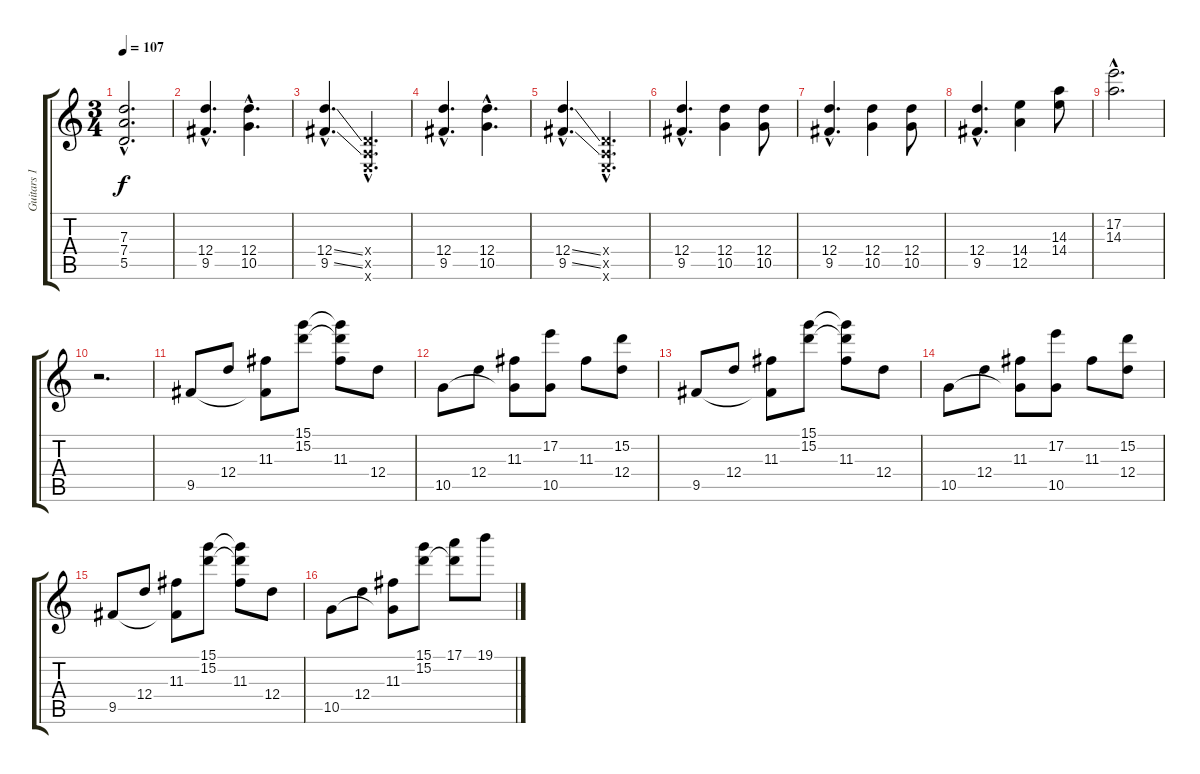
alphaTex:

\track ("Guitars 1" "Guitars 1") {instrument acousticguitarnylon}
\staff {score tabs}
\tuning (E4 B3 G3 D3 A2 E2) {hide}
\ts (3 4)
\tempo 107
\clef g2
\ks c
(7.3{hac t} 7.4{hac t} 5.5{hac t}).2{d dy f} |
(12.4{hac} 9.5{hac}).4{d} (12.4{hac} 10.5{hac}).4{d} |
(12.4{ss hac} 9.5{ss hac}).4{d} (0.4{hac x} 0.5{hac x} 0.6{hac x}).4{d} |
(12.4{hac} 9.5{hac}).4{d} (12.4{hac} 10.5{hac}).4{d} |
(12.4{ss hac} 9.5{ss hac}).4{d} (0.4{hac x} 0.5{hac x} 0.6{hac x}).4{d} |
(12.4{hac} 9.5{hac}).4{d} (12.4 10.5).4 (12.4 10.5).8 |
(12.4{hac} 9.5{hac}).4{d} (12.4 10.5).4 (12.4 10.5).8 |
(12.4{hac} 9.5{hac}).4{d} (14.4 12.5).4 (14.3 14.4).8 |
(17.2{hac} 14.3{hac}).2{d} |
r.2{d} |
9.5.8 12.4.8 (11.3 9.5{t}).8 (15.1 15.2).8 (15.1{t} 15.2{t} 11.3).8 12.4.8 |
10.5.8 12.4.8 (11.3 10.5{t}).8 (17.2 10.5).8 11.3.8 (15.2 12.4).8 |
9.5.8 12.4.8 (11.3 9.5{t}).8 (15.1 15.2).8 (15.1{t} 15.2{t} 11.3).8 12.4.8 |
10.5.8 12.4.8 (11.3 10.5{t}).8 (17.2 10.5).8 11.3.8 (15.2 12.4).8 |
9.5.8 12.4.8 (11.3 9.5{t}).8 (15.1 15.2).8 (15.1{t} 15.2{t} 11.3).8 12.4.8 |
10.5.8 12.4.8 (11.3 10.5{t}).8 (15.1 15.2).8 (17.1 15.2{t}).8 19.1.8
